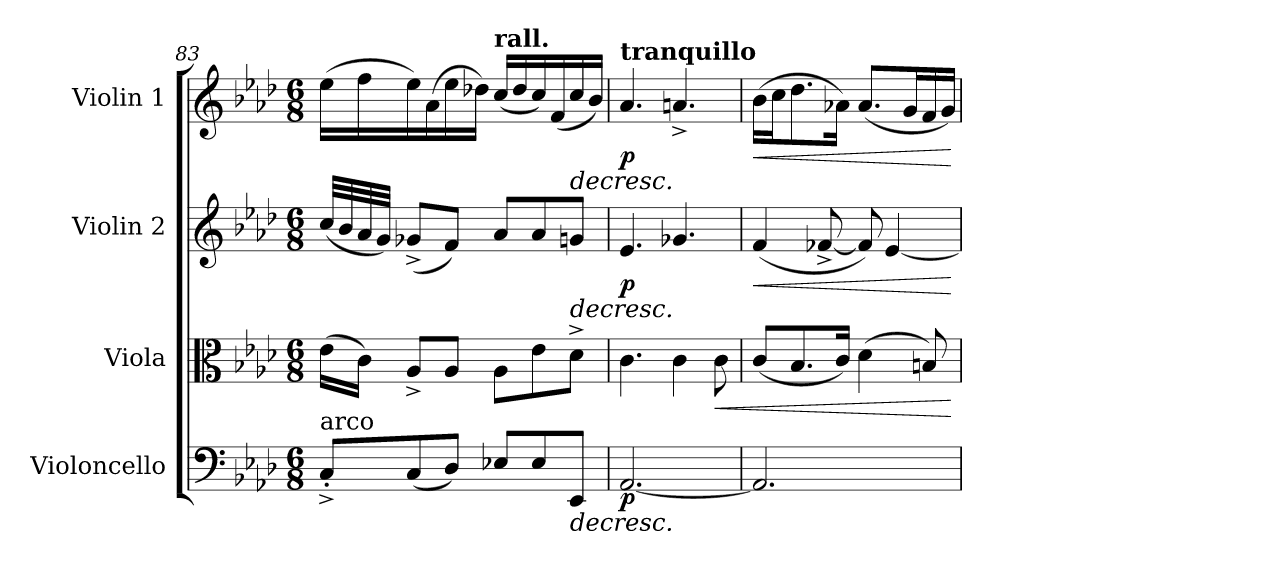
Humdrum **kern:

**kern	**dynam	**kern	**dynam	**kern	**dynam	**kern	**dynam
*part4	*part4	*part3	*part3	*part2	*part2	*part1	*part1
*staff4	*staff4	*staff3	*staff3	*staff2	*staff2	*staff1	*staff1
*I"Violoncello	*	*I"Viola	*	*I"Violin 2	*	*I"Violin 1	*
*I'Vc	*	*I'Vla	*	*I'Vln	*	*I'Vln	*
*clefF4	*	*clefC3	*	*clefG2	*	*clefG2	*
*k[b-e-a-d-]	*	*k[b-e-a-d-]	*	*k[b-e-a-d-]	*	*k[b-e-a-d-]	*
*M6/8	*	*M6/8	*	*M6/8	*	*M6/8	*
=83	=83	=83	=83	=83	=83	=83	=83
!LO:TX:a:t=arco	!	!	!	!	!	!	!
8C'^</L	.	(16e-\LL	.	(32cc/LLL	.	(16ee-\LL	.
.	.	.	.	32b-/	.	.	.
.	.	16c\JJ)	.	32a-/	.	16ff\	.
.	.	.	.	32g/JJJ)	.	.	.
(8C/	.	8A-^/L	.	(8g-X^/L	.	16ee-\)	.
.	.	.	.	.	.	(16a-\	.
8D-/J)	.	8A-/J	.	8f/J)	.	16ee-\	.
.	.	.	.	.	.	16dd-X\JJ)	.
!	!	!	!	!	!	!LO:TX:a:B:t=rall.	!
8E-X/L	.	8A-\L	.	8a-/L	.	(16cc/LL	.
.	.	.	.	.	.	16dd-/	.
8E-/	.	8e-\	.	8a-/	.	16cc/)	.
.	.	.	.	.	.	(16f/	.
!	!LO:HP:b	!	!	!	!LO:HP:b	!	!LO:HP:b
8EE-/J	>	8d-^\J	.	8gn/J	>	16cc/	>
.	.	.	.	.	.	16b-/JJ)	.
!!LO:LB:g=z
=84	=84	=84	=84	=84	=84	=84	=84
!!LO:REH:place=s1:a:B:cj:fs=14:t=I
!	!	!	!	!	!	!LO:TX:a:B:t=tranquillo	!
!	!LO:DY:b	!	!LO:DY:b	!	!	!	!
!	!	!	!LO:DY:n=1:b	!	!LO:DY:b	!	!LO:DY:b
[2.AA-/	p	4.c\	mf other-dynamics	4.e-/	p	4.a-/	p
.	.	4c\	.	4.g-X/	.	4.an^/	.
!	!	!	!LO:HP:b	!	!	!	!
.	.	8c\	<	.	.	.	.
=85	=85	=85	=85	=85	=85	=85	=85
*^	*	*	*	*	*	*	*
!	!	!	!	!	!	!LO:HP:b	!	!LO:HP:b
2.AA-/]	4.ryy	.	(8c/L	.	(4f/	<	(16b-\LL	<
.	.	.	.	.	.	.	16cc\J	.
.	.	.	8.B-/	.	.	.	8.dd-\	.
.	.	.	.	.	[8f-X^/	.	.	.
.	.	.	16c/Jk)	.	.	.	16a-X\Jk)	.
.	4.ryy	]	(4d-\	.	8f-/])	]	(8.a-/L	]
.	.	.	.	.	[4e-/	.	.	.
.	.	.	.	.	.	.	16g/L	.
.	.	.	8Bn/)	.	.	.	16f/	.
.	.	.	.	.	.	.	16g/JJ)	.
*v	*v	*	*	*	*	*	*	*
.	.	.	[	.	[	.	[
=	=	=	=	=	=	=	=
*-	*-	*-	*-	*-	*-	*-	*-
